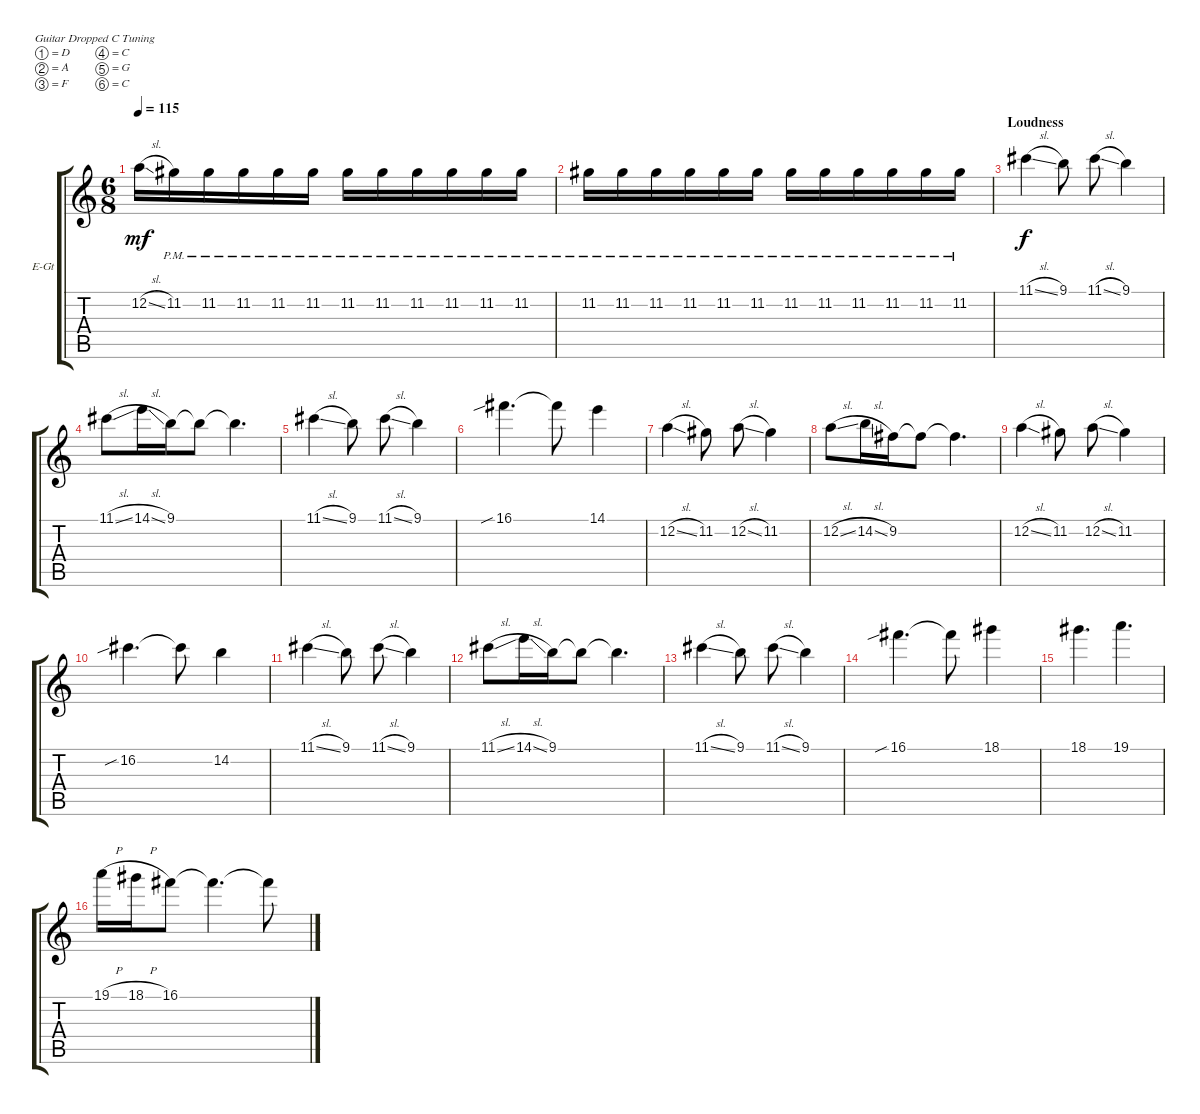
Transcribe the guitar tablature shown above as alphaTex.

\bracketExtendMode groupsimilarinstruments
\firstSystemTrackNameOrientation horizontal
\otherSystemsTrackNameOrientation horizontal
\track ("Electric Guitar" "E-Gt") {instrument overdrivenguitar}
\staff {score tabs}
\tuning (D4 A3 F3 C3 G2 C2)
\ts (6 8)
\tempo 115
\clef g2
\ks c
12.2{sl}.16{dy mf} 11.2{pm}.16 11.2{pm}.16 11.2{pm}.16 11.2{pm}.16 11.2{pm}.16 11.2{pm}.16 11.2{pm}.16 11.2{pm}.16 11.2{pm}.16 11.2{pm}.16 11.2{pm}.16 |
11.2{pm}.16 11.2{pm}.16 11.2{pm}.16 11.2{pm}.16 11.2{pm}.16 11.2{pm}.16 11.2{pm}.16 11.2{pm}.16 11.2{pm}.16 11.2{pm}.16 11.2{pm}.16 11.2{pm}.16 |
\section ("" "Loudness")
11.1{sl}.4{dy f} 9.1.8 11.1{sl}.8 9.1.4 |
11.1{sl}.8 14.1{sl}.16 9.1.16 9.1{t}.8 9.1{t}.4{d} |
11.1{sl}.4 9.1.8 11.1{sl}.8 9.1.4 |
16.1{sib}.4{d} 16.1{t}.8 14.1.4 |
12.2{sl}.4 11.2.8 12.2{sl}.8 11.2.4 |
12.2{sl}.8 14.2{sl}.16 9.2.16 9.2{t}.8 9.2{t}.4{d} |
12.2{sl}.4 11.2.8 12.2{sl}.8 11.2.4 |
16.2{sib}.4{d} 16.2{t}.8 14.2.4 |
11.1{sl}.4 9.1.8 11.1{sl}.8 9.1.4 |
11.1{sl}.8 14.1{sl}.16 9.1.16 9.1{t}.8 9.1{t}.4{d} |
11.1{sl}.4 9.1.8 11.1{sl}.8 9.1.4 |
16.1{sib}.4{d} 16.1{t}.8 18.1.4 |
18.1.4{d} 19.1.4{d} |
19.1{h}.16 18.1{h}.16 16.1.8 16.1{t}.4{d} 16.1{t}.8
